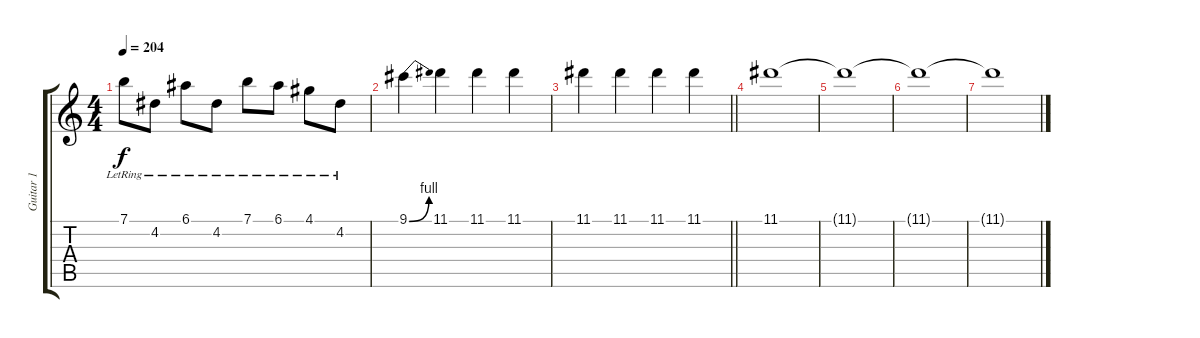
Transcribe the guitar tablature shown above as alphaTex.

\track ("Guitar 1" "Guitar 1") {instrument overdrivenguitar}
\staff {score tabs}
\tuning (E4 B3 G3 D3 A2 E2) {hide}
\ts (4 4)
\tempo 204
\clef g2
\ks c
7.1{lr}.8{dy f} 4.2{lr}.8 6.1{lr}.8 4.2{lr}.8 7.1{lr}.8 6.1{lr}.8 4.1{lr}.8 4.2{lr}.8 |
9.1{be (bend 0 0 60 4)}.4 11.1.4 11.1.4 11.1.4 |
\barLineRight lightlight
11.1.4 11.1.4 11.1.4 11.1.4 |
11.1.1 |
11.1{t}.1 |
11.1{t}.1 |
11.1{t}.1
